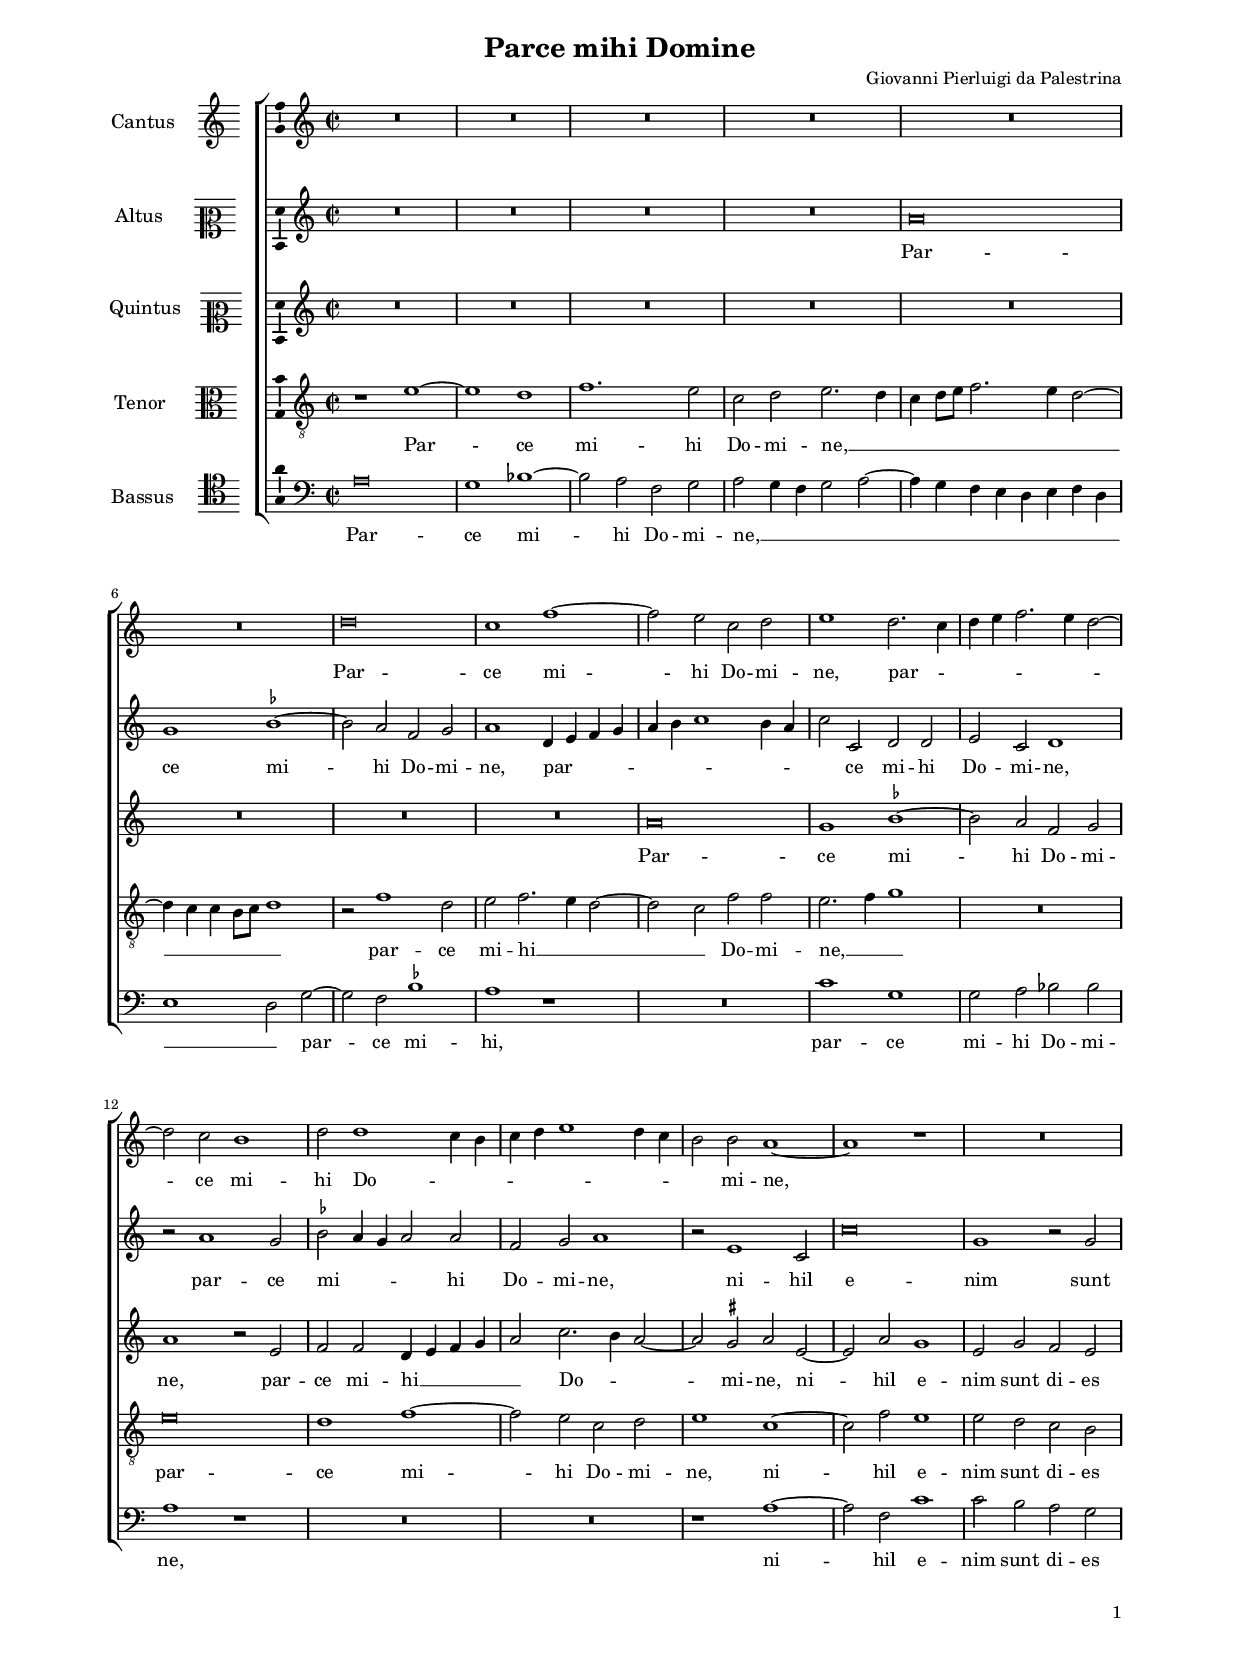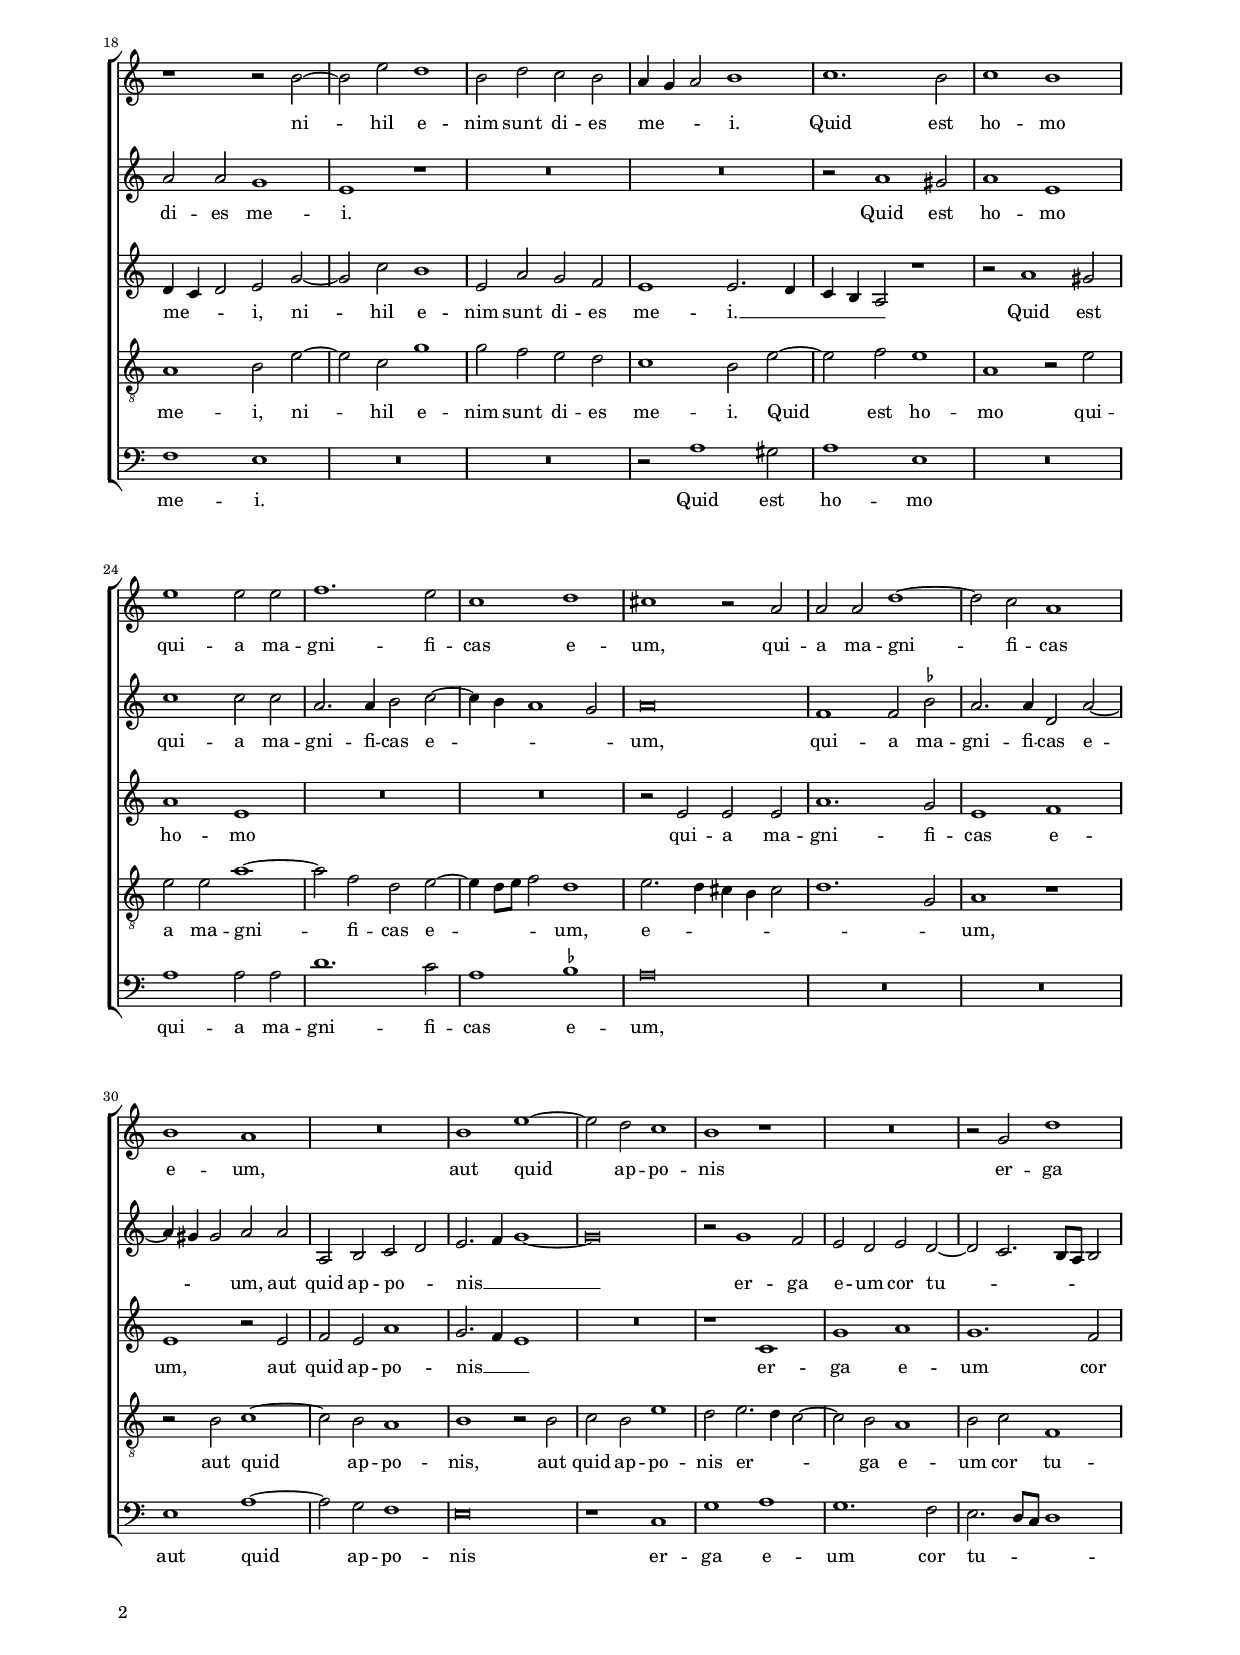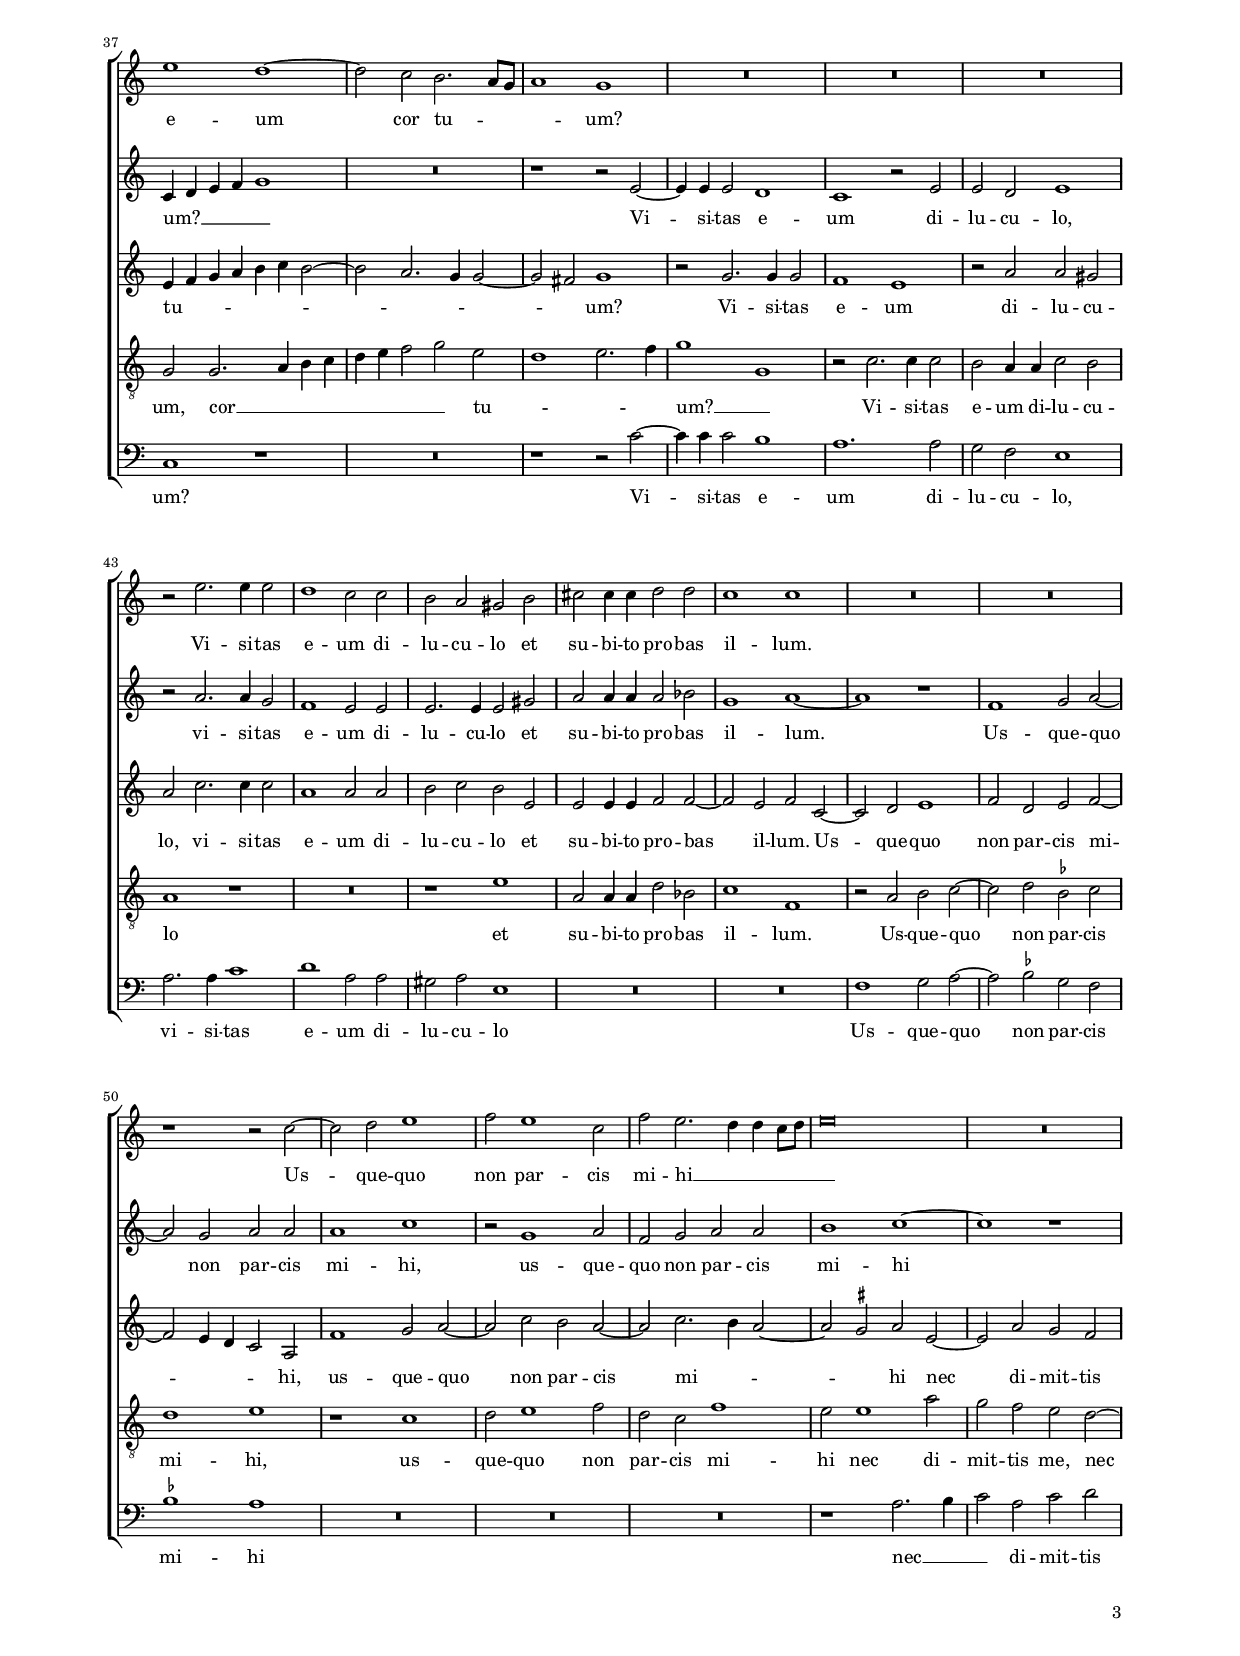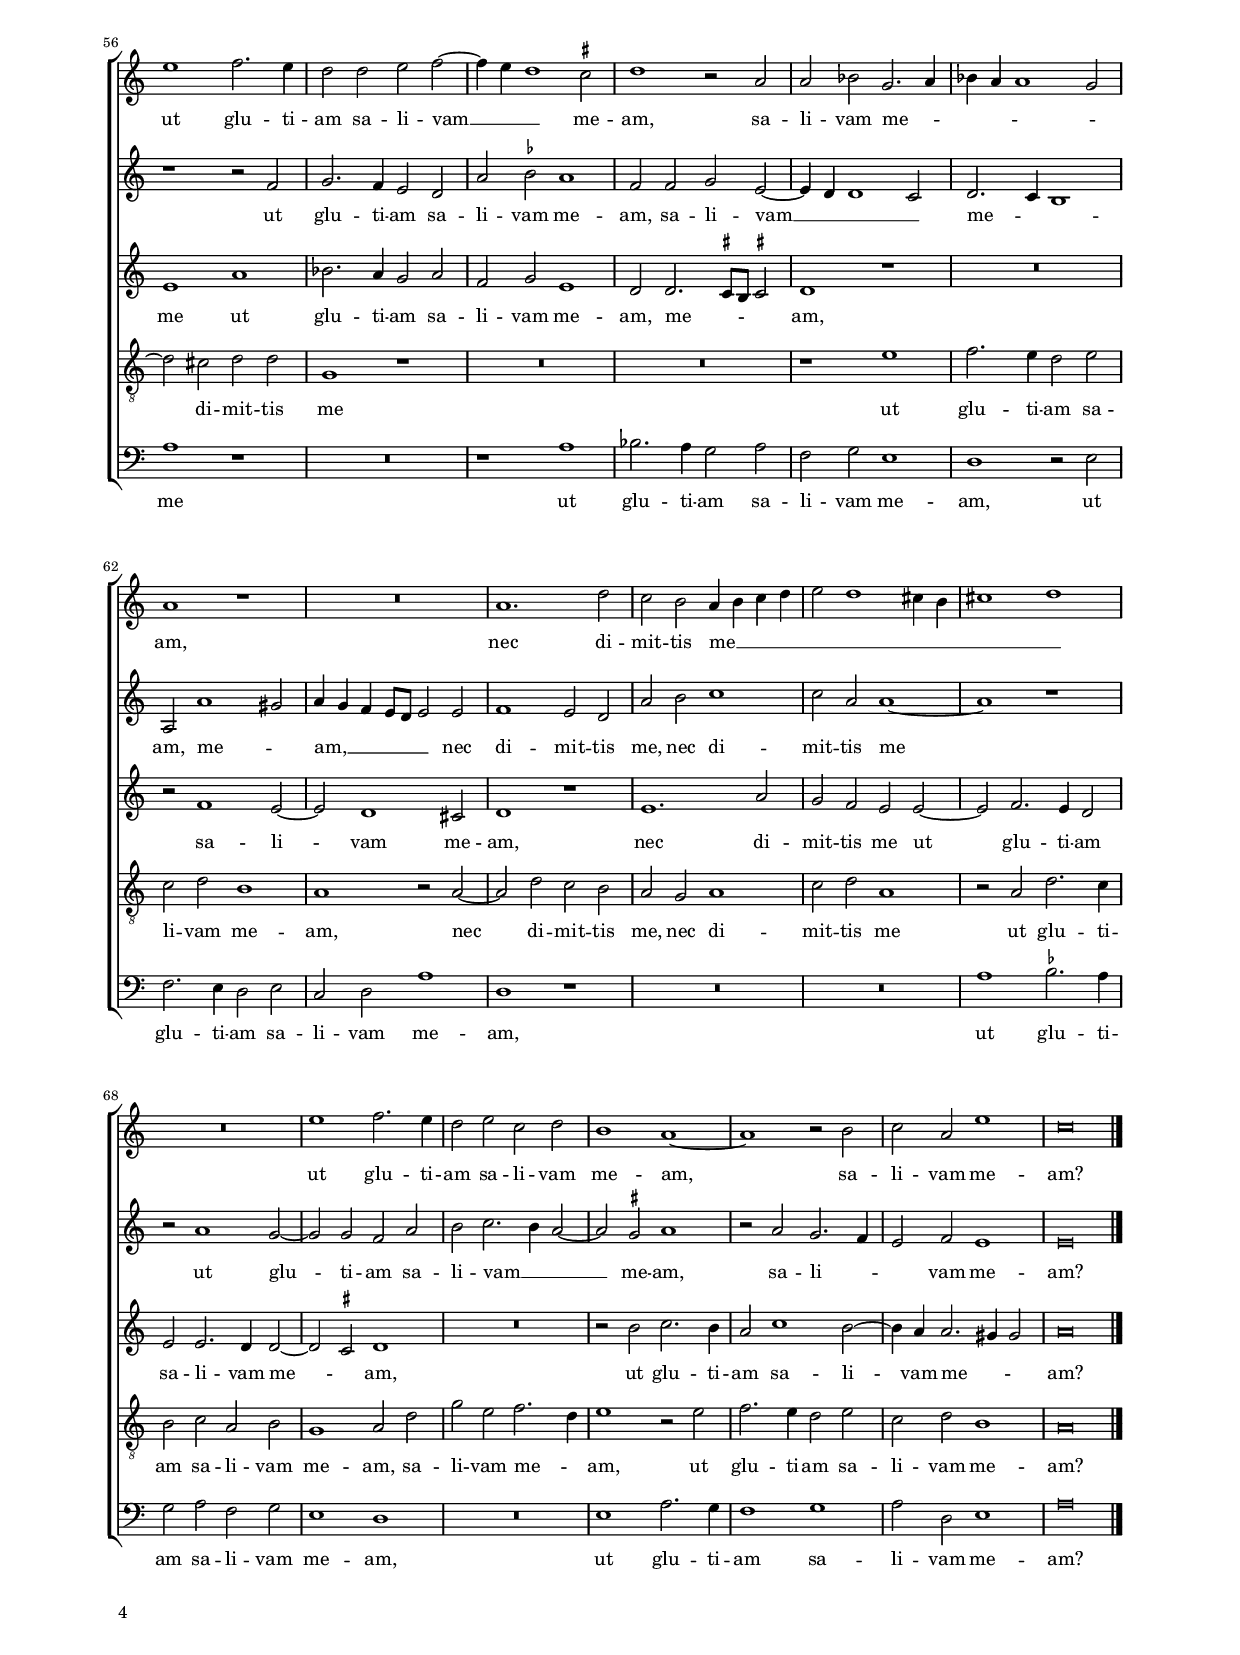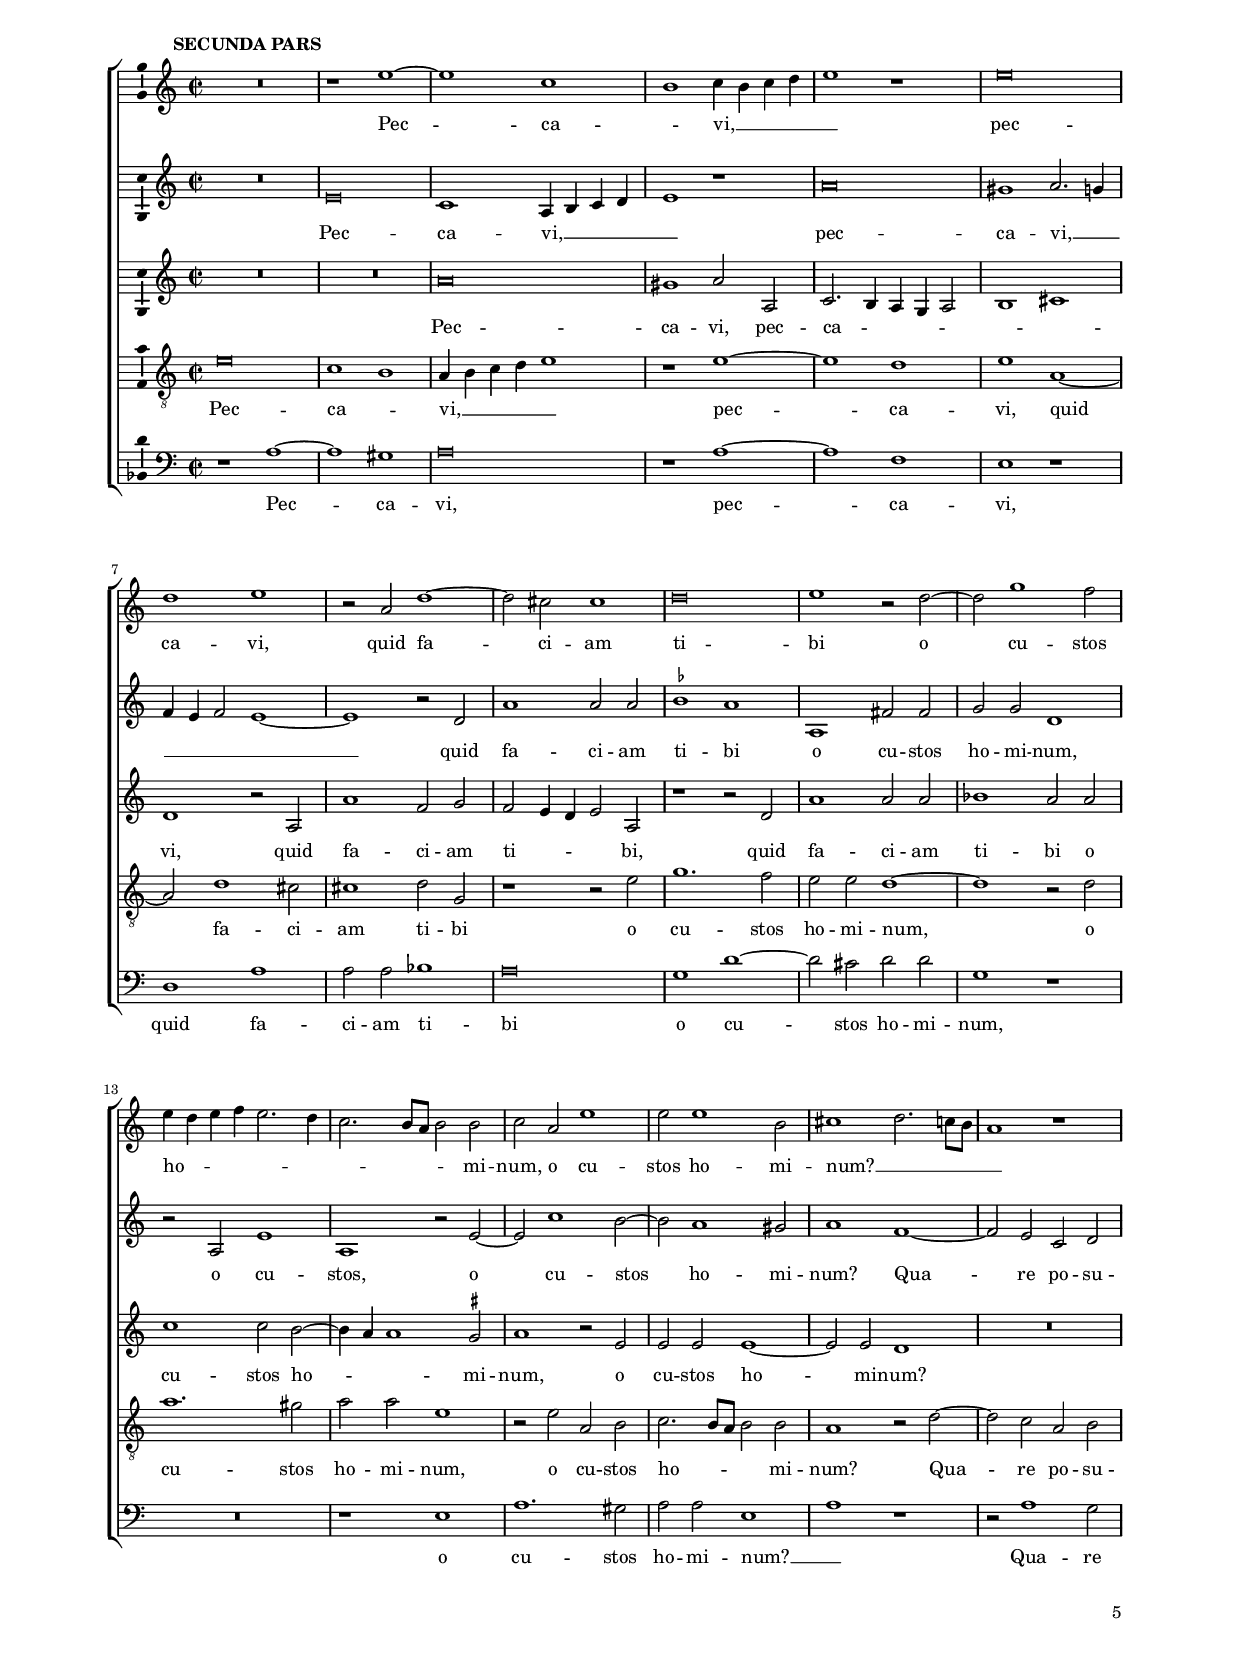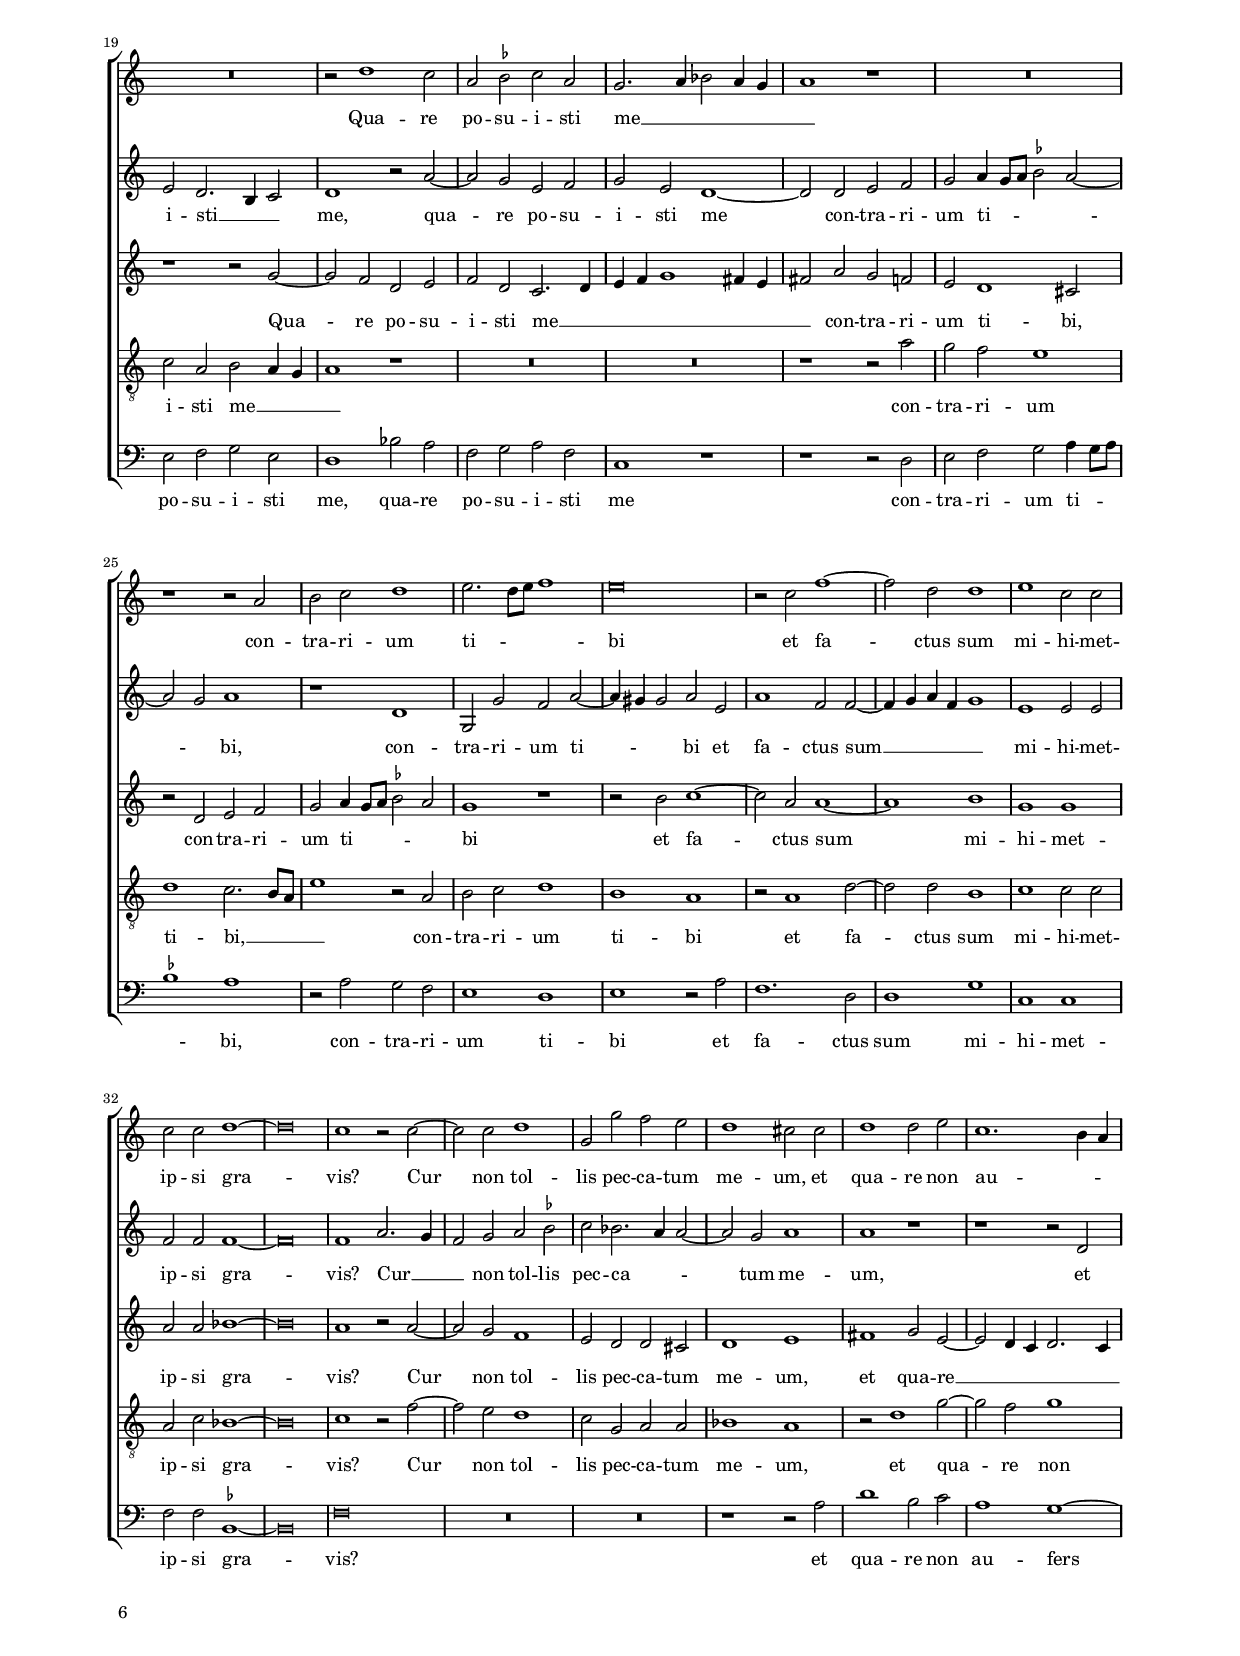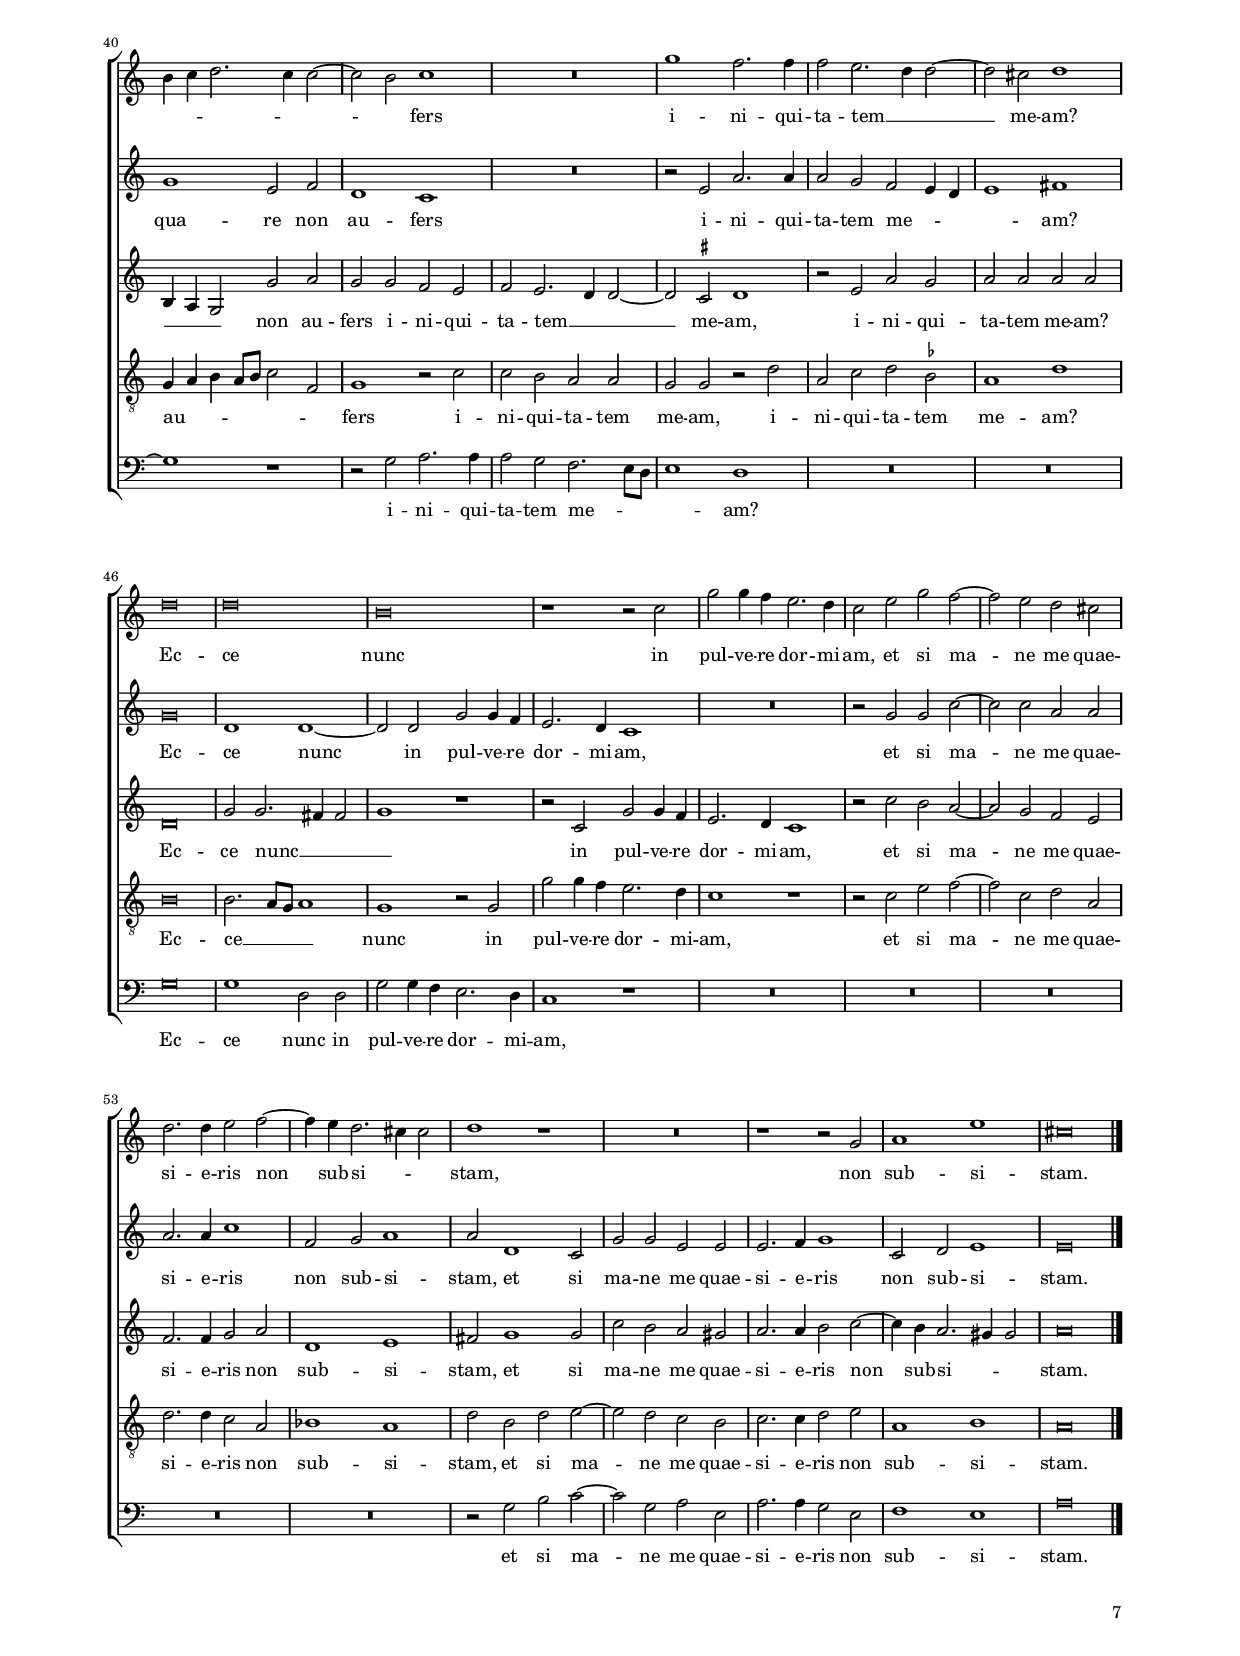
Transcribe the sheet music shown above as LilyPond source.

\header
{
  title="Parce mihi Domine"
  composer="Giovanni Pierluigi da Palestrina"
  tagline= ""
}

\version "2.22.2"
\language deutsch
#(set-global-staff-size 15)
% #(set-default-paper-size "letter")
#(ly:set-option 'point-and-click #f)

	
	ficta = { \once \set suggestAccidentals = ##t }
	
	forget = #(define-music-function (music) (ly:music?) #{
		\accidentalStyle forget
		$music
		\accidentalStyle default
		#})
	

\paper
	{
	top-margin = 1.7 \cm
	bottom-margin = 1.1 \cm
	left-margin = 2 \cm
	right-margin = 2 \cm
	ragged-bottom = ##f
	ragged-last-bottom = ##f
	print-page-number = ##f
	score-system-spacing = #'((basic-distance . 17) (minimum-distance . 14) (padding . 6) (strechability . 150))
	system-system-spacing = #'((basic-distance . 17) (minimum-distance . 14) (padding . 6) (strechability . 150))
        oddFooterMarkup=\markup   \fill-line { "" \fromproperty #'page:page-number-string }
        evenFooterMarkup=\markup  \fill-line { \fromproperty #'page:page-number-string "" }
        last-bottom-spacing = #'((basic-distance . 12) (minimum-distance . 8) (padding . 4))
	systems-per-page = 3
        page-count = 7
%	min-systems-per-page = 3
	}

global = {
	\key c \major
	\time 2/2 \set Score.measureLength = #(ly:make-moment 2/1)
    \skip 1*2*74 \bar "|." \pageBreak
	}
	

incipitcantus = \markup { \score {
	{
	\set Staff.instrumentName = \markup { \fontsize #1 "Cantus" }
	\key c \major
	\clef violin
	s4 \bar ""
	}
	\layout  {
	raggedright = ##t
	indent = 1.8 \cm
	line-width = 2.5 \cm
	\context { \Staff \remove Time_signature_engraver }
	\override Staff.Clef.Y-extent = #'(0 . 0)
	}} \hspace #1 }
      
      
incipitaltus = \markup { \score {
	{
	\set Staff.instrumentName = \markup { \fontsize #1 "Altus" }
	\key c \major
	\clef mezzosoprano
	s4 \bar ""
	}
	\layout  {
	raggedright = ##t
	indent = 1.8 \cm
	line-width = 2.5 \cm
	\context { \Staff \remove Time_signature_engraver }
	\override Staff.Clef.Y-extent = #'(0 . 0)
	}} \hspace #1 }
      
      
incipitquintus = \markup { \score {
	{
	\set Staff.instrumentName = \markup { \fontsize #1 "Quintus" }
	\key c \major
	\clef mezzosoprano
	s4 \bar ""
	}
	\layout  {
	raggedright = ##t
	indent = 1.8 \cm
	line-width = 2.5 \cm
	\context { \Staff \remove Time_signature_engraver }
	\override Staff.Clef.Y-extent = #'(0 . 0)
	}} \hspace #1 }


incipittenor = \markup { \score {
	{
	\set Staff.instrumentName = \markup { \fontsize #1 "Tenor" }
	\key c \major
	\clef alto
	s4 \bar ""
	}
	\layout  {
	raggedright = ##t
	indent = 1.8 \cm
	line-width = 2.5 \cm
	\context { \Staff \remove Time_signature_engraver }
	\override Staff.Clef.Y-extent = #'(0 . 0)
	}} \hspace #1 }
      
      
incipitbassus = \markup { \score {
	{
	\set Staff.instrumentName = \markup { \fontsize #1 "Bassus" }
	\key c \major
	\clef tenor
	s4 \bar ""
	}
	\layout  {
	raggedright = ##t
	indent = 1.8 \cm
	line-width = 2.5 \cm
	\context { \Staff \remove Time_signature_engraver }
	\override Staff.Clef.Y-extent = #'(0 . 0)
	}} \hspace #1 }


cantus =  \relative c''
	{
	R\breve
	R\breve
	R\breve
	R\breve
%5
	R\breve |
	R\breve
	d\breve
	c1 f~
	f2 e c d
%10
	e1 d2. c4 |
	d4 e f2. e4 d2~
	d2 c h1
	d2 d1 c4 h
	c4 d e1 d4 c
%15
	h2 h a1~ |
	a1 r
	R\breve
	r1 r2 h~
	h2 e d1
%20
	h2 d c h |
	a4 g a2 h1
	c1. h2
	c1 h
	e1 e2 e
%25
	f1. e2 |
	c1 d
	cis1 r2 a
	a2 a d1~
	d2 c a1
%30
	h1 a |
	R\breve
	h1 e~
	e2 d c1
	h1 r
%35
	R\breve |
	r2 g d'1
	e1 d~
	d2 c h2. a8 g
	a1 g
%40
	R\breve |
	R\breve
	R\breve
	r2 e'2. e4 e2
	d1 c2 c
%45
	h2 a gis h |
	cis2 cis4 cis d2 d
	c1 c
	R\breve
	R\breve
%50
	r1 r2 c~ |
	c2 d e1
	f2 e1 c2
	f2 e2. d4 d c8 d
	e\breve
%55
	R\breve |
	e1 f2. e4
	d2 d e f~
	f4 e d1 \ficta cis2
	d1 r2 a
%60
	a2 b g2. a4 |
	b4 a a1 g2
	a1 r
	R\breve
	a1. d2
%65
	c2 h a4 h c d |
	e2 d1 cis4 h
	cis1 d
	R\breve
	e1 f2. e4
%70
	d2 e c d |
	h1 a~
	a1 r2 h
	c2 a e'1
	c\breve |
	}


altus =  \relative c'
	{
	R\breve
	R\breve
	R\breve
	R\breve
%5
	a'\breve |
        g1 \ficta b~
	\ficta b2 a f g
	a1 d,4 e f g
	a4 h c1 h4 a
%10
	c2 c, d d |
	e2 c d1
	r2 a'1 g2
	\ficta b2 a4 g a2 a
	f2 g a1
%15
	r2 e1 c2 |
	c'\breve
	g1 r2 g
	a2 a g1
	e1 r
%20
	R\breve |
	R\breve
	r2 a1 gis2
	a1 e
	c'1 c2 c
%25
	a2. a4 h2 c~ |
	c4 h a1 g2
	a\breve
	f1 f2 \ficta b
	a2. a4 d,2 a'~
%30
	a4 gis gis2 a a |
	a,2 h c d
	e2. f4 g1~
	g\breve
	r2 g1 f2
%35
	e2 d e d~ |
	d2 c2. h8 a h2
	c4 d e f g1
	R\breve
	r1 r2 e~
%40
	e4 e e2 d1 |
	c1 r2 e
	e2 d e1
	r2 a2. a4 g2
	f1 e2 e
%45
	e2. e4 e2 gis |
	a2 a4 a a2 b
	g1 a~
	a1 r
	f1 g2 a~
%50
	a2 g a a |
	a1 c
	r2 g1 a2
	f2 g a a
	h1 c~
%55
        c1 r |	
	r1 r2 f,
	g2. f4 e2 d
	a'2 \ficta b a1
	f2 f g e~
%60
	e4 d d1 c2 |
	d2. c4 h1
	a2 a'1 gis2
	a4 g f e8 d e2 e
	f1 e2 d
%65
	a'2 h c1 |
	c2 a a1~
	a1 r
	r2 a1 g2~
	g2 g f a
%70
	h2 c2. h4 a2~ |
	a2 \ficta gis a1
	r2 a g2. f4
	e2 f e1
	e\breve |
	}


quintus =  \relative c'
	{
	R\breve
	R\breve
	R\breve
	R\breve
%5
	R\breve |
	R\breve
	R\breve
	R\breve
	a'\breve
%10
	g1 \ficta b~ |
	\ficta b2 a f g
	a1 r2 e
	f2 f d4 e f g
	a2 c2. h4 a2~
%15
	a2 \ficta gis a e~ |
	e2 a g1
	e2 g f e
	d4 c d2 e g~
	g2 c h1
%20
	e,2 a g f |
	e1 e2. d4
	c4 h a2 r1
	r2 a'1 gis2
	a1 e
%25
	R\breve |
	R\breve
	r2 e e e
	a1. g2
	e1 f
%30
	e1 r2 e |
	f2 e a1
	g2. f4 e1
	R\breve
	r1 c
%35
	g'1 a |
	g1. f2
	e4 f g a h c h2~
	h2 a2. g4 g2~
	g2 fis g1
%40
        r2 g2. g4 g2 |	
	f1 e
	r2 a a gis
	a2 c2. c4 c2
	a1 a2 a
%45
	h2 c h e, |
	e2 e4 e f2 f~
	f2 e f c~
	c2 d e1
	f2 d e f~
%50
	f2 e4 d c2 a |
	f'1 g2 a~
	a2 c h a~
	a2 c2. h4 a2~
	a2 \ficta gis a e~
%55
	e2 a g f |
	e1 a
	b2. a4 g2 a
	f2 g e1
	d2 d2. \ficta cis8 h \ficta cis!2
%60
	d1 r |
	R\breve
	r2 f1 e2~
	e2 d1 cis2
	d1 r
%65
	e1. a2 |
	g2 f e e~
	e2 f2. e4 d2
	e2 e2. d4 d2~
	d2 \ficta cis d1
%70
	R\breve |
	r2 h' c2. h4
	a2 c1 h2~
	h4 a a2. gis4 gis2
	a\breve |
	}


tenor  =  \relative c'
	{
	r1 e~
	e1 d
	f1. e2
	c2 d e2. d4
%5
	c4 d8 e f2. e4 d2~ |
	d4 c c h8 c d1
	r2 f1 d2
	e2 f2. e4 d2~
	d2 c f2 f
%10
	e2. f4 g1 |
	R\breve
	e\breve
	d1 f~
	f2 e c d
%15
	e1 c~ |
	c2 f e1
	e2 d c h
	a1 h2 e~
	e2 c g'1
%20
	g2 f e d |
	c1 h2 e~
	e2 f e1
	a,1 r2 e'
	e2 e a1~
%25
	a2 f d e~ |
	e4 d8 e f2 d1
	e2. d4 cis4 h cis2
	d1. g,2
	a1 r
%30
	r2 h c1~ |
	c2 h a1
	h1 r2 h
	c2 h e1
	d2 e2. d4 c2~
%35
	c2 h a1 |
	h2 c f,1
	g2 g2. a4 h c
	d4 e f2 g e
	d1 e2. f4
%40
	g1 g, |
	r2 c2. c4 c2
	h2 a4 a c2 h
	a1 r
	R\breve
%45
	r1 e' |
	a,2 a4 a d2 b
	c1 f,
	r2 a h c~
	c2 d \ficta b c
%50
	d1 e |
	r1 c
	d2 e1 f2
	d2 c f1
	e2 e1 a2
%55
	g2 f e d~ |
	d2 cis d d
	g,1 r
	R\breve
	R\breve
%60
	r1 e' |
	f2. e4 d2 e
	c2 d h1
	a1 r2 a~
	a2 d c h
%65
	a2 g a1 |
	c2 d a1
	r2 a d2. c4
	h2 c a h
	g1 a2 d
%70
	g2 e f2. d4 |
	e1 r2 e
	f2. e4 d2 e
	c2 d h1
	a\breve |
	}


bassus  =  \relative c
	{
	a'\breve
	g1 b~
	b2 a f g
	a2 g4 f g2 a~
%5
	a4 g f e d e f d |
	e1 d2 g~
	g2 f \ficta b1
	a1 r
	R\breve
%10
	c1 g |
	g2 a b b
	a1 r
	R\breve
	R\breve
%15
	r1 a~ |
	a2 f c'1
	c2 h a g
	f1 e
	R\breve
%20
	R\breve |
	r2 a1 gis2
	a1 e
	R\breve
	a1 a2 a
%25
	d1. c2 |
	a1 \ficta b
	a\breve
	R\breve
	R\breve
%30
	e1 a~ |
	a2 g f1
	e\breve
	r1 c
	g'1 a
%35
	g1. f2 |
	e2. d8 c d1
	c1 r
	R\breve
	r1 r2 c'~
%40
	c4 c c2 h1 |
	a1. a2
	g2 f e1
	a2. a4 c1
	d1 a2 a
%45
	gis2 a e1 |
	R\breve
	R\breve
	f1 g2 a~
	a2 \ficta b g2 f
%50
	\ficta b1 a |
	R\breve
	R\breve
	R\breve
	r1 a2. h4
%55
	c2 a c d |
	a1 r
	R\breve
	r1 a
	b2. a4 g2 a
%60
	f2 g e1 |
	d1 r2 e
	f2. e4 d2 e
	c2 d a'1
	d,1 r
%65
	R\breve |
	R\breve
	a'1 \ficta b2. a4
	g2 a f g
	e1 d
%70
	R\breve |
	e1 a2. g4
	f1 g
	a2 d, e1
	a\breve |
	}


lyricscantus = \lyricmode {
	Par -- ce mi -- hi Do -- mi -- ne,
        par -- _ _ _ _ _ _ ce mi -- hi Do -- _ _ _ _ _ _ _ _ mi -- ne,
        ni -- hil e -- nim sunt di -- es me -- _ _ i.
        Quid est ho -- mo qui -- a ma -- gni -- fi -- cas e -- um,
        qui -- a ma -- gni -- fi -- cas e -- um,
        aut quid ap -- po -- nis er -- ga e -- um cor tu -- _ _ _ um?
        Vi -- si -- tas e -- um di -- lu -- cu -- lo
        et su -- bi -- to pro -- bas il -- lum.
        Us -- que -- quo non par -- cis mi -- hi __ _ _ _ _ _
        ut glu -- ti -- am sa -- li -- vam __ _ _ me -- am,
        sa -- li -- vam me -- _ _ _ _ _ am,
        nec di -- mit -- tis me __ _ _ _ _ _ _ _ _ _
        ut glu -- ti -- am sa -- li -- vam me -- am,
        sa -- li -- vam me -- am?
	}


lyricsaltus = \lyricmode {
	Par -- ce mi -- hi Do -- mi -- ne,
        par -- _ _ _ _ _ _ _ _ _ ce mi -- hi Do -- mi -- ne,
        par -- ce mi -- _ _ _ hi Do -- mi -- ne,
        ni -- hil e -- nim sunt di -- es me -- i.
        Quid est ho -- mo
        qui -- a ma -- gni -- fi -- cas e -- _ _ _ um,
        qui -- a ma -- gni -- fi -- cas e -- _ _ um,
        aut quid ap -- po -- _ nis __ _ _ er -- ga e -- um cor tu -- _ _ _ _ um? __ _ _ _ _
        Vi -- si -- tas e -- um di -- lu -- cu -- lo,
        vi -- si -- tas e -- um di -- lu -- cu -- lo
        et su -- bi -- to pro -- bas il -- lum.
        Us -- que -- quo non par -- cis mi -- hi,
        us -- que -- quo non par -- cis mi -- hi
        ut glu -- ti -- am sa -- li -- vam me -- am,
        sa -- li -- vam __ _ _ _ me -- _ _ am,
        me -- _ am, __ _ _ _ _ _
        nec di -- mit -- tis me,
        nec di -- mit -- tis me
        ut glu -- ti -- am sa -- li -- vam __ _ _ me -- am,
        sa -- li -- _ _ vam me -- am?
	}


lyricsquintus = \lyricmode {
	Par -- ce mi -- hi Do -- mi -- ne,
        par -- ce mi -- hi __ _ _ _ _ Do -- _ _ mi -- ne,
        ni -- hil e -- nim sunt di -- es me -- _ _ i,
        ni -- hil e -- nim sunt di -- es me -- i. __ _ _ _ _
        Quid est ho -- mo qui -- a ma -- gni -- fi -- cas e -- um,
        aut quid ap -- po -- nis __ _ _ er -- ga e -- um cor tu -- _ _ _ _ _ _ _ _ _ _ um?
        Vi -- si -- tas e -- um di -- lu -- cu -- lo,
        vi -- si -- tas e -- um di -- lu -- cu -- lo
        et su -- bi -- to pro -- bas il -- lum.
        Us -- que -- quo non par -- cis mi -- _ _ _ hi,
        us -- que -- quo non par -- cis mi -- _ _ _ hi
        nec di -- mit -- tis me
        ut glu -- ti -- am sa -- li -- vam me -- am,
        me -- _ _ _ am,
        sa -- li -- vam me -- am,
        nec di -- mit -- tis me
        ut glu -- ti -- am sa -- li -- vam me -- _ am,
        ut glu -- ti -- am sa -- li -- vam me -- _ _ am?
	}


lyricstenor = \lyricmode {
	Par -- ce mi -- hi Do -- mi -- ne, __ _ _ _ _ _ _ _ _ _ _ _ _ 
        par -- ce mi -- hi __ _ _ _ Do -- mi -- ne, __ _ _
        par -- ce mi -- hi Do -- mi -- ne,
        ni -- hil e -- nim sunt di -- es me -- i,
        ni -- hil e -- nim sunt di -- es me -- i.
        Quid est ho -- mo qui -- a ma -- gni -- fi -- cas e -- _ _ _ um,
        e -- _ _ _ _ _ _ um,
        aut quid ap -- po -- nis,
        aut quid ap -- po -- nis er -- _ _ ga e -- um cor tu -- um,
        cor __ _ _ _ _ _ _ _ tu -- _ _ _ um? __ _
        Vi -- si -- tas e -- um di -- lu -- cu -- lo
        et su -- bi -- to pro -- bas il -- lum.
        Us -- que -- quo non par -- cis mi -- hi,
        us -- que -- quo non par -- cis mi -- hi
        nec di -- mit -- tis me,
        nec di -- mit -- tis me
        ut glu -- ti -- am sa -- li -- vam me -- am,
        nec di -- mit -- tis me,
        nec di -- mit -- tis me
        ut glu -- ti -- am sa -- li -- vam me -- am,
        sa -- li -- vam me -- _ am,
        ut glu -- ti -- am sa -- li -- vam me -- am?
	}


lyricsbassus = \lyricmode {
	Par -- ce mi -- hi Do -- mi -- ne, __ _ _ _ _ _ _ _ _ _ _ _ _ _
        par -- ce mi -- hi,
        par -- ce mi -- hi Do -- mi -- ne,
        ni -- hil e -- nim sunt di -- es me -- i.
        Quid est ho -- mo qui -- a ma -- gni -- fi -- cas e -- um,
        aut quid ap -- po -- nis er -- ga e -- um cor tu -- _ _ _ um?
        Vi -- si -- tas e -- um di -- lu -- cu -- lo,
        vi -- si -- tas e -- um di -- lu -- cu -- lo
        Us -- que -- quo non par -- cis mi -- hi
        nec __ _ _ di -- mit -- tis me
        ut glu -- ti -- am sa -- li -- vam me -- am,
        ut glu -- ti -- am sa -- li -- vam me -- am,
        ut glu -- ti -- am sa -- li -- vam me -- am,
        ut glu -- ti -- am sa -- li -- vam me -- am?
	}


\score
{  
	% \transpose {
	\new ChoirStaff \with { \override StaffGrouper.staff-staff-spacing.basic-distance = #12 }
	<<

	\new Staff << \global
	\new Voice="v1" {
		\set Staff.instrumentName=\incipitcantus
		\set Staff.midiInstrument = "reed organ"
		\clef violin
		\cantus }
	\new Lyrics \lyricsto "v1" {\lyricscantus }
	>>


	\new Staff << \global
	\new Voice="v2" {
		\set Staff.instrumentName=\incipitaltus
		\set Staff.midiInstrument = "reed organ"
                \clef violin % "G_8"
		\altus}
	\new Lyrics \lyricsto "v2" {\lyricsaltus }
	>>

        
	\new Staff << \global
	\new Voice="v5" {
		\set Staff.instrumentName=\incipitquintus
		\set Staff.midiInstrument = "reed organ"
                \clef violin % "G_8"
		\quintus}
	\new Lyrics \lyricsto "v5" {\lyricsquintus }
	>>


	\new Staff << \global
	\new Voice="v3" {
		\set Staff.instrumentName=\incipittenor
		\set Staff.midiInstrument = "reed organ"
		\clef "G_8"
		\tenor }
	\new Lyrics \lyricsto "v3" {\lyricstenor }
	>>


	\new Staff << \global
	\new Voice="v4" {
		\set Staff.instrumentName=\incipitbassus
		\set Staff.midiInstrument = "reed organ"
		\clef bass
		\bassus }
	\new Lyrics \lyricsto "v4" {\lyricsbassus}
	>>

	>>
	% } % transpose

	\layout
	{
	indent = 2.5 \cm
	\context { \Staff \override TimeSignature.break-visibility = #end-of-line-invisible }
	\context { \Lyrics \override VerticalAxisGroup.nonstaff-relatedstaff-spacing.padding = #1.4 }
	\context { \Staff \consists "Ambitus_engraver" }
	\context { \Score \override BarNumber.padding = #2 }
	\context { \Voice \override NoteHead.style = #'baroque }
	}


\midi
	{
    	\tempo 2 = 90
	}

}

%%%%%%%%%%%%%%%%%%%%  SECUNDA PARS %%%%%%%%%%%%%%%%%%%%


global = {
	\key c \major
	\time 2/2 \set Score.measureLength = #(ly:make-moment 2/1)
        \skip 1*2*59 \bar "|."
	}


cantus =  \relative c''
	{
	R\breve
	r1 e~
	e1 c
	h1 c4 h c d
%5
	e1 r |
	e\breve
	d1 e
	r2 a, d1~
	d2 cis cis1
%10
	d\breve |
	e1 r2 d~
	d2 g1 f2
	e4 d e f e2. d4
	c2. h8 a h2 h
%15
	c2 a e'1 |
	e2 e1 h2
	cis1 d2. c8 h
	a1 r
	R\breve
%20
	r2 d1 c2 |
	a2 \ficta b c a
	g2. a4 b2 a4 g
	a1 r
	R\breve
%25
	r1 r2 a |
	h2 c d1
	e2. d8 e f1
	e\breve
	r2 c f1~
%30
	f2 d d1 |
	e1 c2 c
	c2 c d1~
	d\breve
	c1 r2 c~
%35
	c2 c d1 |
	g,2 g' f e
	d1 cis2 cis
	d1 d2 e
	c1. h4 a
%40
	h4 c d2. c4 c2~ |
	c2 h c1
	R\breve
	g'1 f2. f4
	f2 e2. d4 d2~
%45
	d2 cis d1 | \break
	d\breve
	d\breve
	h\breve
	r1 r2 c
%50
	g'2 g4 f e2. d4 |
	c2 e g f~
	f2 e d cis
	d2. d4 e2 f~
	f4 e d2. cis4 cis2
%55
	d1 r |
	R\breve
	r1 r2 g,
	a1 e'
	cis\breve |
	}


altus =  \relative c'
	{
	R\breve
	e\breve
	c1 a4 h c d
	e1 r
%5
	a\breve |
	gis1 a2. g4
	f4 e f2 e1~
	e1 r2 d
	a'1 a2 a
%10
	\ficta b1 a |
	a,1 fis'2 fis
	g2 g d1
	r2 a e'1
	a,1 r2 e'~
%15
	e2 c'1 h2~ |
	h2 a1 gis2
	a1 f~
	f2 e c d
	e2 d2. h4 c2
%20
	d1 r2 a'~ |
	a2 g e f
	g2 e d1~
	d2 d e f
	g2 a4 g8 a \ficta b2 a~
%25
	a2 g a1 |
	r1 d,
	g,2 g' f a~
	a4 gis gis2 a e
	a1 f2 f~
%30
	f4 g a f g1 |
	e1 e2 e
	f2 f f1~
	f\breve
	f1 a2. g4
%35
	f2 g a \ficta b |
	c2 b2. a4 a2~
	a2 g a1
	a1 r
	r1 r2 d,
%40
	g1 e2 f |
	d1 c
	R\breve
	r2 e a2. a4
	a2 g f e4 d
%45
	e1 fis |
	g\breve
	d1 d~
	d2 d g g4 f
	e2. d4 c1
%50
	R\breve |
	r2 g' g c~
	c2 c a a
	a2. a4 c1
	f,2 g a1
%55
	a2 d,1 c2 |
	g'2 g e e
	e2. f4 g1
	c,2 d e1
	e\breve |
	}


quintus =  \relative c'
	{
	R\breve
	R\breve
	a'\breve
	gis1 a2 a,
%5
	c2. h4 a g a2 |
	h1 cis
	d1 r2 a
	a'1 f2 g
	f2 e4 d e2 a,
%10
	r1 r2 d |
	a'1 a2 a
	b1 a2 a
	c1 c2 h~
	h4 a a1 \ficta gis2
%15
	a1 r2 e |
	e2 e e1~
	e2 e d1
	R\breve
	r1 r2 g~
%20
	g2 f d e |
	f2 d c2. d4
	e4 f g1 fis4 e
	fis2 a g f
	e2 d1 cis2
%25
	r2 d e f |
	g2 a4 g8 a \ficta b2 a
	g1 r
	r2 h c1~
	c2 a a1~
%30
	a1 h |
	g1 g
	a2 a b1~
	b\breve
	a1 r2 a~
%35
	a2 g f1 |
	e2 d d cis
	d1 e
	fis1 g2 e~
	e2 d4 c d2. c4
%40
	h4 a g2 g' a |
	g2 g f e
	f2 e2. d4 d2~
	d2 \ficta cis d1
	r2 e a g
%45
	a2 a a a |
	d,\breve
	g2 g2. fis4 fis2
	g1 r
	r2 c, g' g4 f
%50
	e2. d4 c1 |
	r2 c' h a~
	a2 g f e
	f2. f4 g2 a
	d,1 e
%55
	fis2 g1 g2 |
	c2 h a gis
	a2. a4 h2 c~
	c4 h a2. gis4 gis2
	a\breve |
	}


tenor  =  \relative c'
	{
	e\breve
	c1 h
	a4 h c d e1
	r1 e~
%5
	e1 d |
	e1 a,~
	a2 d1 cis2
	cis1 d2 g,
	r1 r2 e'
%10
	g1. f2 |
	e2 e d1~
	d1 r2 d
	a'1. gis2
	a2 a e1
%15
	r2 e a, h |
	c2. h8 a h2 h
	a1 r2 d~
	d2 c a h
	c2 a h a4 g
%20
	a1 r |
	R\breve
	R\breve
	r1 r2 a'
	g2 f e1
%25
	d1 c2. h8 a |
	e'1 r2 a,
	h2 c d1
	h1 a
	r2 a1 d2~
%30
	d2 d h1 |
	c1 c2 c
	a2 c b1~
	b\breve
	c1 r2 f~
%35
	f2 e d1 |
	c2 g a a
	b1 a
	r2 d1 g2~
	g2 f g1
%40
	g,4 a h a8 h c2 f, |
	g1 r2 c
	c2 h a a
	g2 g r2 d'
	a2 c d \ficta b
%45
	a1 d |
	h\breve
	h2. a8 g a1
	g1 r2 g
	g'2 g4 f e2. d4
%50
	c1 r |
	r2 c e f~
	f2 c d a
	d2. d4 c2 a
	b1 a
%55
	d2 h d e~ |
	e2 d c h
	c2. c4 d2 e
	a,1 h
	a\breve |
	}


bassus  =  \relative c
	{
	r1 a'~
	a1 gis
	a\breve
	r1 a~
%5
	a1 f |
	e1 r
	d1 a'
	a2 a b1
	a\breve
%10
	g1 d'~ |
	d2 cis d2 d
	g,1 r
	R\breve
	r1 e
%15
	a1. gis2 |
	a2 a e1
	a1 r
	r2 a1 g2
	e2 f g e
%20
	d1 b'2 a |
	f2 g a f
	c1 r
	r1 r2 d
	e2 f g a4 g8 a
%25
	\ficta b1 a |
	r2 a g f
	e1 d
	e1 r2 a
	f1. d2
%30
	d1 g |
	c,1 c
	f2 f \ficta b,1~
	\ficta b\breve
	f'\breve
%35
	R\breve |
	R\breve
	r1 r2 a
	d1 h2 c
	a1 g~
%40
	g1 r |
	r2 g a2. a4
	a2 g f2. e8 d
	e1 d
	R\breve
%45
	R\breve |
	g\breve
	g1 d2 d
	g2 g4 f e2. d4
	c1 r
%50
	R\breve |
	R\breve
	R\breve
	R\breve
	R\breve
%55
	r2 g' h c~ |
	c2 g a e
	a2. a4 g2 e
	f1 e
	a\breve |
	}


lyricscantus = \lyricmode {
	Pec -- ca -- _ vi, __ _ _ _ _
        pec -- ca -- vi,
        quid fa -- ci -- am ti -- bi
        o cu -- stos ho -- _ _ _ _ _ _ _ _ _ mi -- num,
        o cu -- stos ho -- mi -- num? __ _ _ _ _
        Qua -- re po -- su -- i -- sti me __ _ _ _ _ _
        con -- tra -- ri -- um ti -- _ _ _ bi
        et fa -- ctus sum mi -- hi -- met -- ip -- si gra -- vis?
        Cur non tol -- lis pec -- ca -- tum me -- um,
        et qua -- re non au -- _ _ _ _ _ _ _ _ fers i --  ni -- qui -- ta -- tem __ _ _ me -- am?
        Ec -- ce nunc in pul -- ve -- re dor -- mi -- am,
        et si ma -- ne me quae -- si -- e -- ris
        non sub -- si -- _ _ stam,
        non sub -- si -- stam.
	}


lyricsaltus = \lyricmode {
	Pec -- ca -- vi, __ _ _ _ _
        pec -- ca -- vi, __ _ _ _ _ _
        quid fa -- ci -- am ti -- bi
        o cu -- stos ho -- mi -- num,
        o cu -- stos,
        o cu -- stos ho -- mi -- num?
        Qua -- re po -- su -- i -- sti __ _ _ me,
        qua -- re po -- su -- i -- sti me
        con -- tra -- ri -- um ti -- _ _ _ _ _ bi,
        con -- tra -- ri -- um ti -- _ _ bi
        et fa -- ctus sum __ _ _ _ _ mi -- hi -- met -- ip -- si gra -- vis?
        Cur __ _ _ non tol -- lis pec -- ca -- _ _ tum me -- um,
        et qua -- re non au -- fers i --  ni -- qui -- ta -- tem me -- _ _ _ am?
        Ec -- ce nunc in pul -- ve -- re dor -- mi -- am,
        et si ma -- ne me quae -- si -- e -- ris
        non sub -- si -- stam,
        et si ma -- ne me quae -- si -- e -- ris
        non sub -- si -- stam.
	}


lyricsquintus = \lyricmode {
	Pec -- ca -- vi,
        pec -- ca -- _ _ _ _ _ _ vi,
        quid fa -- ci -- am ti -- _ _ _ bi,
        quid fa -- ci -- am ti -- bi
        o cu -- stos ho -- _ _ mi -- num,
        o cu -- stos ho -- mi -- num?
        Qua -- re po -- su -- i -- sti me __ _ _ _ _ _ _ _
        con -- tra -- ri -- um ti -- bi,
        con -- tra -- ri -- um ti -- _ _ _ _ bi
        et fa -- ctus sum mi -- hi -- met -- ip -- si gra -- vis?
        Cur non tol -- lis pec -- ca -- tum me -- um,
        et qua -- re __ _ _ _ _ _ _ _ non au -- fers i --  ni -- qui -- ta -- tem __ _ _ me -- am,
        i -- ni -- qui -- ta -- tem me -- am?
        Ec -- ce nunc __ _ _ _ in pul -- ve -- re dor -- mi -- am,
        et si ma -- ne me quae -- si -- e -- ris
        non sub -- si -- stam,
        et si ma -- ne me quae -- si -- e -- ris
        non sub -- si -- _ _ stam.
	}


lyricstenor = \lyricmode {
	Pec -- ca -- _ vi, __ _ _ _ _
        pec -- ca -- vi,
        quid fa -- ci -- am ti -- bi
        o cu -- stos ho -- mi -- num,
        o cu -- stos ho -- mi -- num,
        o cu -- stos ho -- _ _ _ mi -- num?
        Qua -- re po -- su -- i -- sti me __ _ _ _
        con -- tra -- ri -- um ti -- bi, __ _ _ _
        con -- tra -- ri -- um ti -- bi
        et fa -- ctus sum mi -- hi -- met -- ip -- si gra -- vis?
        Cur non tol -- lis pec -- ca -- tum me -- um,
        et qua -- re non au -- _ _ _ _ _ _ fers i --  ni -- qui -- ta -- tem me -- am,
        i -- ni -- qui -- ta -- tem me -- am?
        Ec -- ce __ _ _ _ nunc in pul -- ve -- re dor -- mi -- am,
        et si ma -- ne me quae -- si -- e -- ris
        non sub -- si -- stam,
        et si ma -- ne me quae -- si -- e -- ris
        non sub -- si -- stam.
	}


lyricsbassus = \lyricmode {
	Pec -- ca -- vi,
        pec -- ca -- vi,
        quid fa -- ci -- am ti -- bi
        o cu -- stos ho -- mi -- num,
        o cu -- stos ho -- mi -- num? __ _
        Qua -- re po -- su -- i -- sti me,
        qua -- re po -- su -- i -- sti me
        con -- tra -- ri -- um ti -- _ _ _ bi,
        con -- tra -- ri -- um ti -- bi
        et fa -- ctus sum mi -- hi -- met -- ip -- si gra -- vis?
        et qua -- re non au -- fers i --  ni -- qui -- ta -- tem me -- _ _ _ am?
        Ec -- ce nunc in pul -- ve -- re dor -- mi -- am,
        et si ma -- ne me quae -- si -- e -- ris
        non sub -- si -- stam.
	}


\score
	{  
	% \transpose {
	\new ChoirStaff \with { \override StaffGrouper.staff-staff-spacing.basic-distance = #12 }
	<<

	\new Staff <<\global
	\new Voice="v1" {
	  %\set Staff.instrumentName=Cantus
		\set Staff.midiInstrument = "reed organ"
		\clef violin
		\cantus }
	\new Lyrics \lyricsto "v1" {\lyricscantus }
	>>


	\new Staff << \global
	\new Voice="v2" {
	  %\set Staff.instrumentName=Altus
		\set Staff.midiInstrument = "reed organ"
		\clef violin % "G_8"
		\altus}
	\new Lyrics \lyricsto "v2" {\lyricsaltus }
	>>


	\new Staff << \global
	\new Voice="v5" {
	  %\set Staff.instrumentName=Quintus
		\set Staff.midiInstrument = "reed organ"
                \clef violin % "G_8"
		\quintus}
	\new Lyrics \lyricsto "v5" {\lyricsquintus }
	>>

        
	\new Staff <<\global
	\new Voice="v3" {
	  %\set Staff.instrumentName=Tenor
		\set Staff.midiInstrument = "reed organ"
		\clef "G_8"
		\tenor }
	\new Lyrics \lyricsto "v3" {\lyricstenor }
	>>


	\new Staff <<\global
	\new Voice="v4" {
	  %\set Staff.instrumentName=Bassus
		\set Staff.midiInstrument = "reed organ"
		\clef bass
		\bassus }
	\new Lyrics \lyricsto "v4" {\lyricsbassus}
	>>
	
	>>
	% } % transpose

	\layout
	{
	indent = 0 \cm
	\context { \Staff \override TimeSignature.break-visibility = #end-of-line-invisible }
	\context { \Lyrics \override VerticalAxisGroup.nonstaff-relatedstaff-spacing.padding = #1.4 }
	\context { \Staff \consists "Ambitus_engraver" }
	\context { \Score \override BarNumber.padding = #2 }
	\context { \Voice \override NoteHead.style = #'baroque }
	}

    \header { piece = \markup { \raise #2 \hspace # 7 \bold "SECUNDA PARS"} }

\midi
	{
    	\tempo 2 = 90
	}
	
}

% EOF
